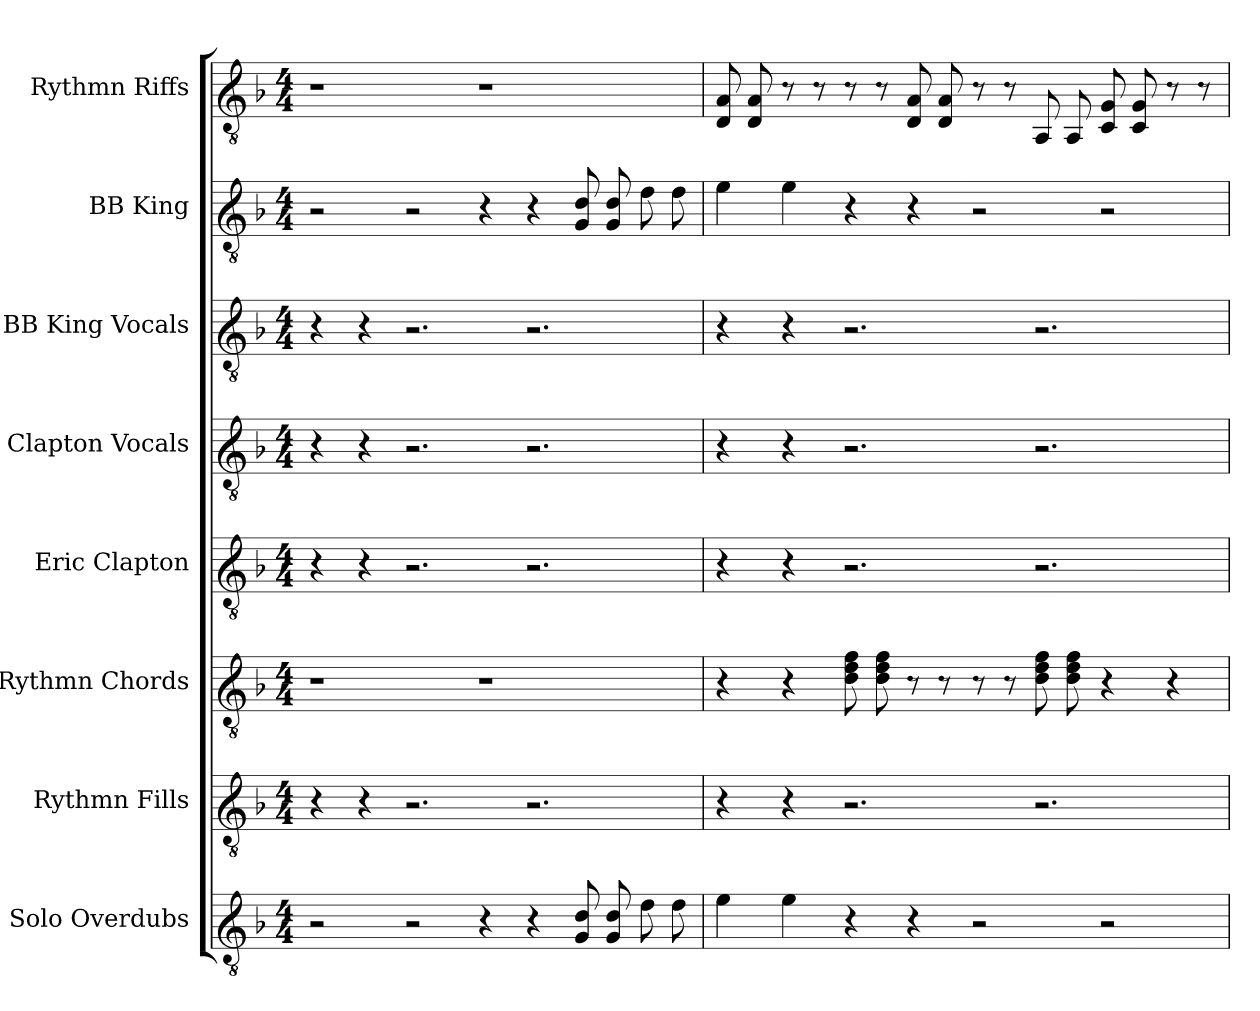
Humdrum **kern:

**kern	**kern	**kern	**kern	**kern	**kern	**kern	**kern
*part8	*part7	*part6	*part5	*part4	*part3	*part2	*part1
*staff8	*staff7	*staff6	*staff5	*staff4	*staff3	*staff2	*staff1
*I"Solo Overdubs	*I"Rythmn Fills	*I"Rythmn Chords	*I"Eric Clapton	*I"Clapton Vocals	*I"BB King Vocals	*I"BB King	*I"Rythmn Riffs
*stria6	*stria6	*stria6	*stria6	*stria6	*stria6	*stria6	*stria6
*clefGv2	*clefGv2	*clefGv2	*clefGv2	*clefGv2	*clefGv2	*clefGv2	*clefGv2
*k[b-]	*k[b-]	*k[b-]	*k[b-]	*k[b-]	*k[b-]	*k[b-]	*k[b-]
*M4/4	*M4/4	*M4/4	*M4/4	*M4/4	*M4/4	*M4/4	*M4/4
*MM112	*MM112	*MM112	*MM112	*MM112	*MM112	*MM112	*MM112
=1	=1	=1	=1	=1	=1	=1	=1
2r	4r	1r	4r	4r	4r	2r	1r
.	4r	.	4r	4r	4r	.	.
2r	2.r	.	2.r	2.r	2.r	2r	.
4r	.	1r	.	.	.	4r	1r
4r	2.r	.	2.r	2.r	2.r	4r	.
8G 8d	.	.	.	.	.	8G 8d	.
8G 8d	.	.	.	.	.	8G 8d	.
8f	.	.	.	.	.	8f	.
8f	.	.	.	.	.	8f	.
=2	=2	=2	=2	=2	=2	=2	=2
4g	4r	4r	4r	4r	4r	4g	8A 8D
.	.	.	.	.	.	.	8A 8D
4g	4r	4r	4r	4r	4r	4g	8r
.	.	.	.	.	.	.	8r
4r	2.r	8a 8f 8d	2.r	2.r	2.r	4r	8r
.	.	8a 8f 8d	.	.	.	.	8r
4r	.	8r	.	.	.	4r	8A 8D
.	.	8r	.	.	.	.	8A 8D
2r	.	8r	.	.	.	2r	8r
.	.	8r	.	.	.	.	8r
.	2.r	8a 8f 8d	2.r	2.r	2.r	.	8AA
.	.	8a 8f 8d	.	.	.	.	8AA
2r	.	4r	.	.	.	2r	8G 8C
.	.	.	.	.	.	.	8G 8C
.	.	4r	.	.	.	.	8r
.	.	.	.	.	.	.	8r
=	=	=	=	=	=	=	=
*-	*-	*-	*-	*-	*-	*-	*-
